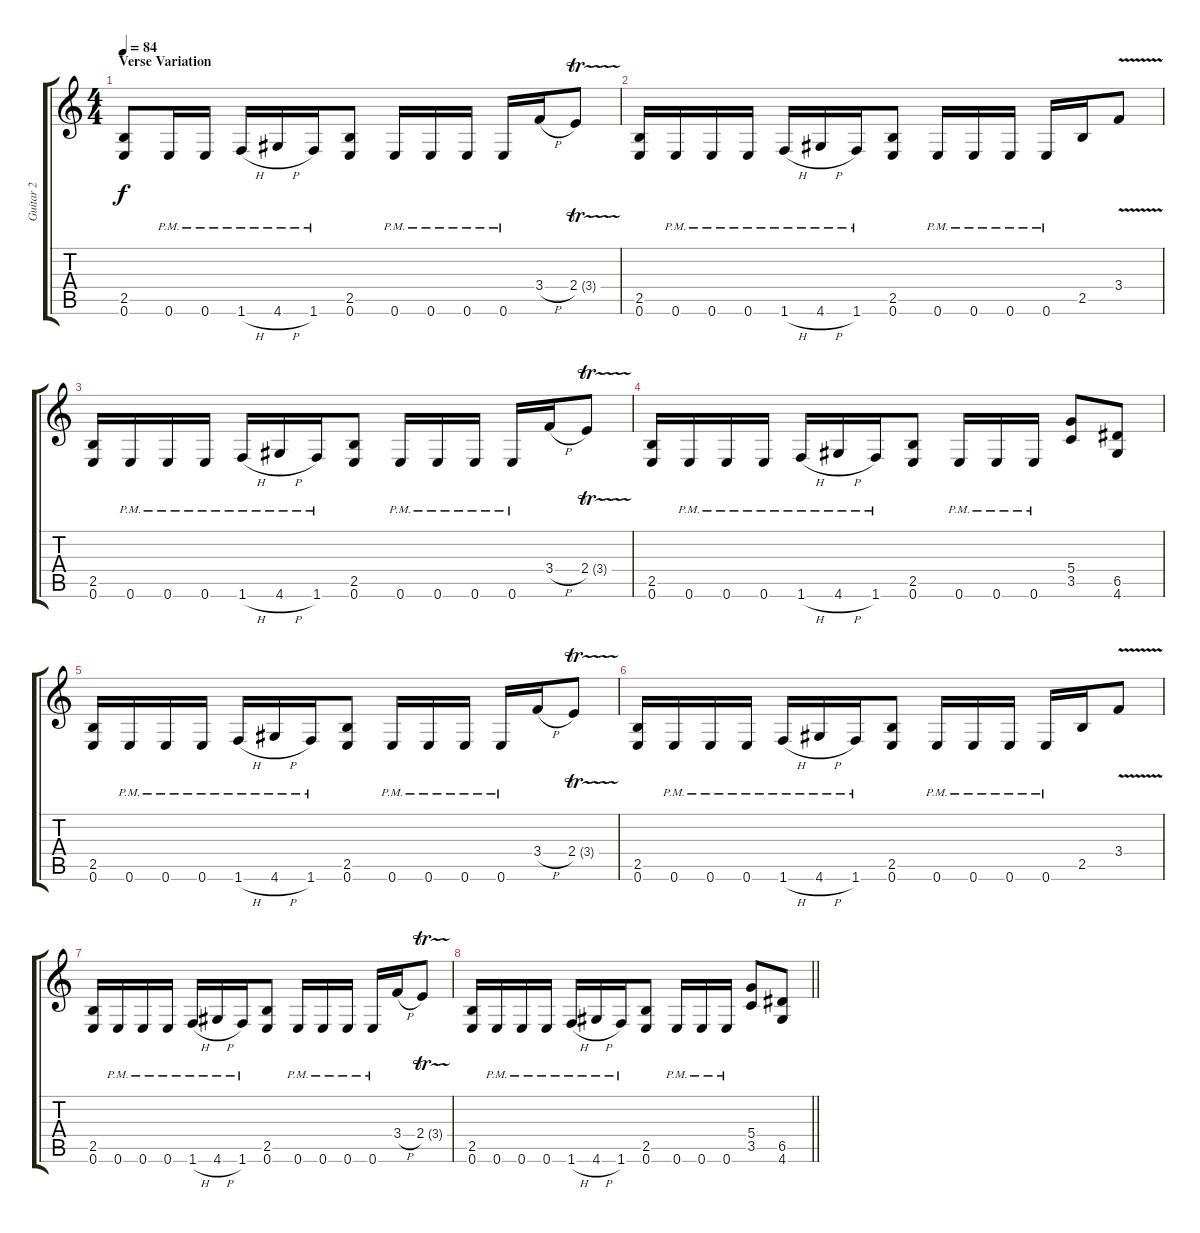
\track ("Guitar 2" "Guitar 2") {instrument distortionguitar}
\staff {score tabs}
\tuning (E4 B3 G3 D3 A2 E2) {hide}
\ts (4 4)
\section ("" "Verse Variation")
\tempo 84
\clef g2
\ks c
(2.5 0.6).8{dy f} 0.6{pm}.16 0.6{pm}.16 1.6{h pm}.16 4.6{h pm}.16 1.6{pm}.16 (2.5 0.6).8 0.6{pm}.16 0.6{pm}.16 0.6{pm}.16 0.6{pm}.16 3.4{h}.16 2.4{tr (3 32)}.8 |
(2.5 0.6).16 0.6{pm}.16 0.6{pm}.16 0.6{pm}.16 1.6{h pm}.16 4.6{h pm}.16 1.6{pm}.16 (2.5 0.6).8 0.6{pm}.16 0.6{pm}.16 0.6{pm}.16 0.6{pm}.16 2.5.16 3.4{v}.8 |
(2.5 0.6).16 0.6{pm}.16 0.6{pm}.16 0.6{pm}.16 1.6{h pm}.16 4.6{h pm}.16 1.6{pm}.16 (2.5 0.6).8 0.6{pm}.16 0.6{pm}.16 0.6{pm}.16 0.6{pm}.16 3.4{h}.16 2.4{tr (3 32)}.8 |
(2.5 0.6).16 0.6{pm}.16 0.6{pm}.16 0.6{pm}.16 1.6{h pm}.16 4.6{h pm}.16 1.6{pm}.16 (2.5 0.6).8 0.6{pm}.16 0.6{pm}.16 0.6{pm}.16 (5.4 3.5).8 (6.5 4.6).8 |
(2.5 0.6).16 0.6{pm}.16 0.6{pm}.16 0.6{pm}.16 1.6{h pm}.16 4.6{h pm}.16 1.6{pm}.16 (2.5 0.6).8 0.6{pm}.16 0.6{pm}.16 0.6{pm}.16 0.6{pm}.16 3.4{h}.16 2.4{tr (3 32)}.8 |
(2.5 0.6).16 0.6{pm}.16 0.6{pm}.16 0.6{pm}.16 1.6{h pm}.16 4.6{h pm}.16 1.6{pm}.16 (2.5 0.6).8 0.6{pm}.16 0.6{pm}.16 0.6{pm}.16 0.6{pm}.16 2.5.16 3.4{v}.8 |
(2.5 0.6).16 0.6{pm}.16 0.6{pm}.16 0.6{pm}.16 1.6{h pm}.16 4.6{h pm}.16 1.6{pm}.16 (2.5 0.6).8 0.6{pm}.16 0.6{pm}.16 0.6{pm}.16 0.6{pm}.16 3.4{h}.16 2.4{tr (3 32)}.8 |
\barLineRight lightlight
(2.5 0.6).16 0.6{pm}.16 0.6{pm}.16 0.6{pm}.16 1.6{h pm}.16 4.6{h pm}.16 1.6{pm}.16 (2.5 0.6).8 0.6{pm}.16 0.6{pm}.16 0.6{pm}.16 (5.4 3.5).8 (6.5 4.6).8
